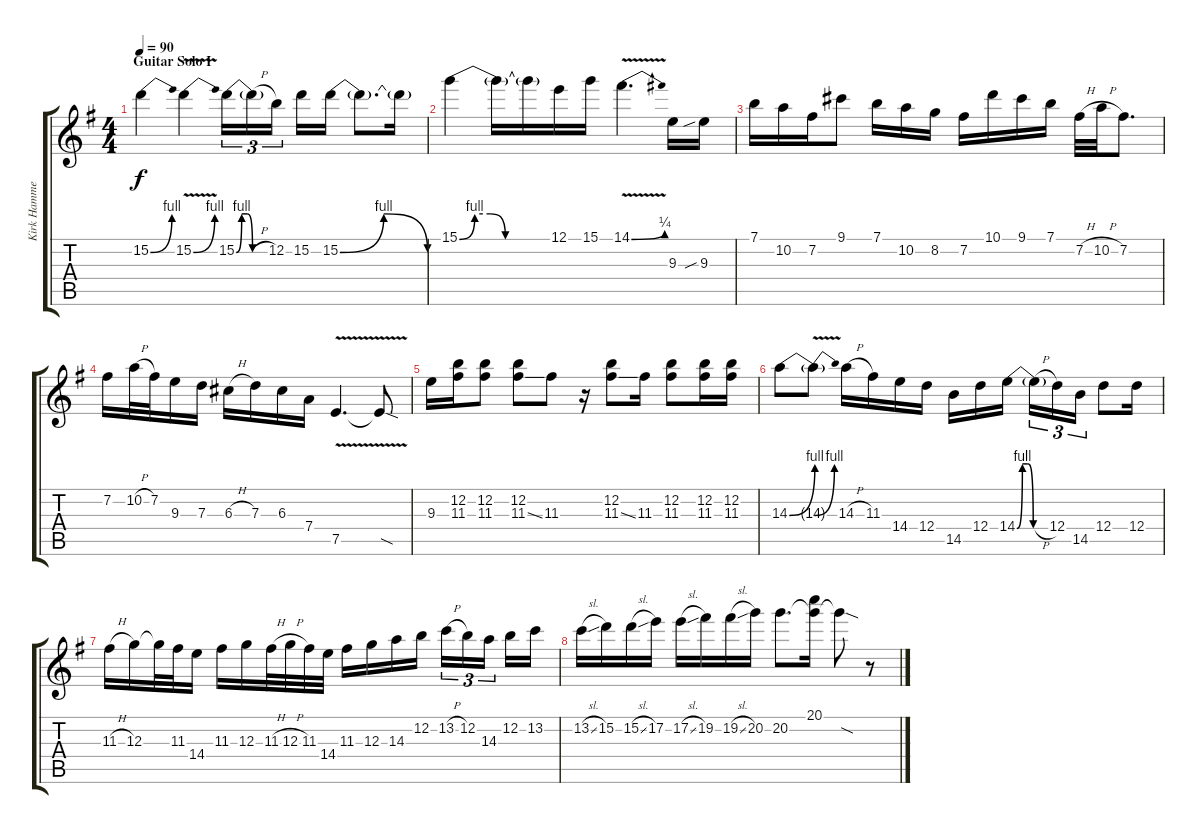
\track ("Kirk Hammett" "Kirk Hamme") {instrument distortionguitar}
\staff {score tabs}
\tuning (E4 B3 G3 D3 A2 E2) {hide}
\ts (4 4)
\section ("" "Guitar Solo I")
\tempo 90
\clef g2
\ks eminor
15.2{be (bend 0 0 60 4)}.4{dy f balance 13} 15.2{be (bend 0 0 60 4) v}.4 15.2{be (custom 0 0 10 4 20 4 30 0 60 0)}.16{tu (3 2)} 15.2{h t}.16{tu (3 2)} 12.2.16{tu (3 2) beam splitsecondary} 15.2.16 15.2{be (bendrelease 0 0 10 4 50 4 60 0)}.16 15.2{t}.8{d} 15.2{t}.16 |
15.1{be (custom 0 0 10 4 20 4 30 0 60 0)}.4 15.1{t}.16 15.1{t}.16 12.1.16 15.1.16 14.1{be (bend 0 0 60 1) v}.4{d} 9.3.16 9.3{sib}.16 |
7.1.16 10.2.16 7.2.16 9.1.8 7.1.16 10.2.16 8.2.16 7.2.16 10.1.16 9.1.16 7.1.16 7.2{h}.32 10.2{h}.32 7.2.8{d} |
7.2.16 10.2{h}.32 7.2.32 9.3.16 7.3.16 6.3{h}.16 7.3.16 6.3.16 7.4.16 7.5{v}.4{d} 7.5{sod t}.8 |
9.3.16 (12.2 11.3).16 (12.2 11.3).8 (12.2 11.3{ss}).8 11.3.8 r.16 (12.2 11.3{ss}).8 11.3.16 (12.2 11.3).8 (12.2 11.3).16 (12.2 11.3).16 |
14.3{be (bend 0 0 60 4)}.8 14.3{be (bend 0 0 60 4) v t}.8 14.3{h}.16 11.3.16 14.4.16 12.4.16 14.5.16 12.4.16 14.4{be (custom 0 0 10 4 20 4 30 0 60 0)}.16{beam splitsecondary} 14.4{h t}.16{tu (3 2)} 12.4.16{tu (3 2)} 14.5.16{tu (3 2)} 12.4.8 12.4.16 |
11.3{h}.16 12.3.16 12.3{t}.32 11.3.32 14.4.16 11.3.16 12.3.16 11.3{h}.32 12.3{h}.32 11.3.32 14.4.32 11.3.16 12.3.16 14.3.16 12.2.16 13.2{h}.16{tu (3 2)} 12.2.16{tu (3 2)} 14.3.16{tu (3 2) beam splitsecondary} 12.2.16 13.2.16 |
13.2{sl}.16 15.2.16 15.2{sl}.16 17.2.16 17.2{sl}.16 19.2.16 19.2{sl}.16 20.2.16 20.2.8{d} (20.1 20.2{t}).16 20.2{sod t}.8 r.8
